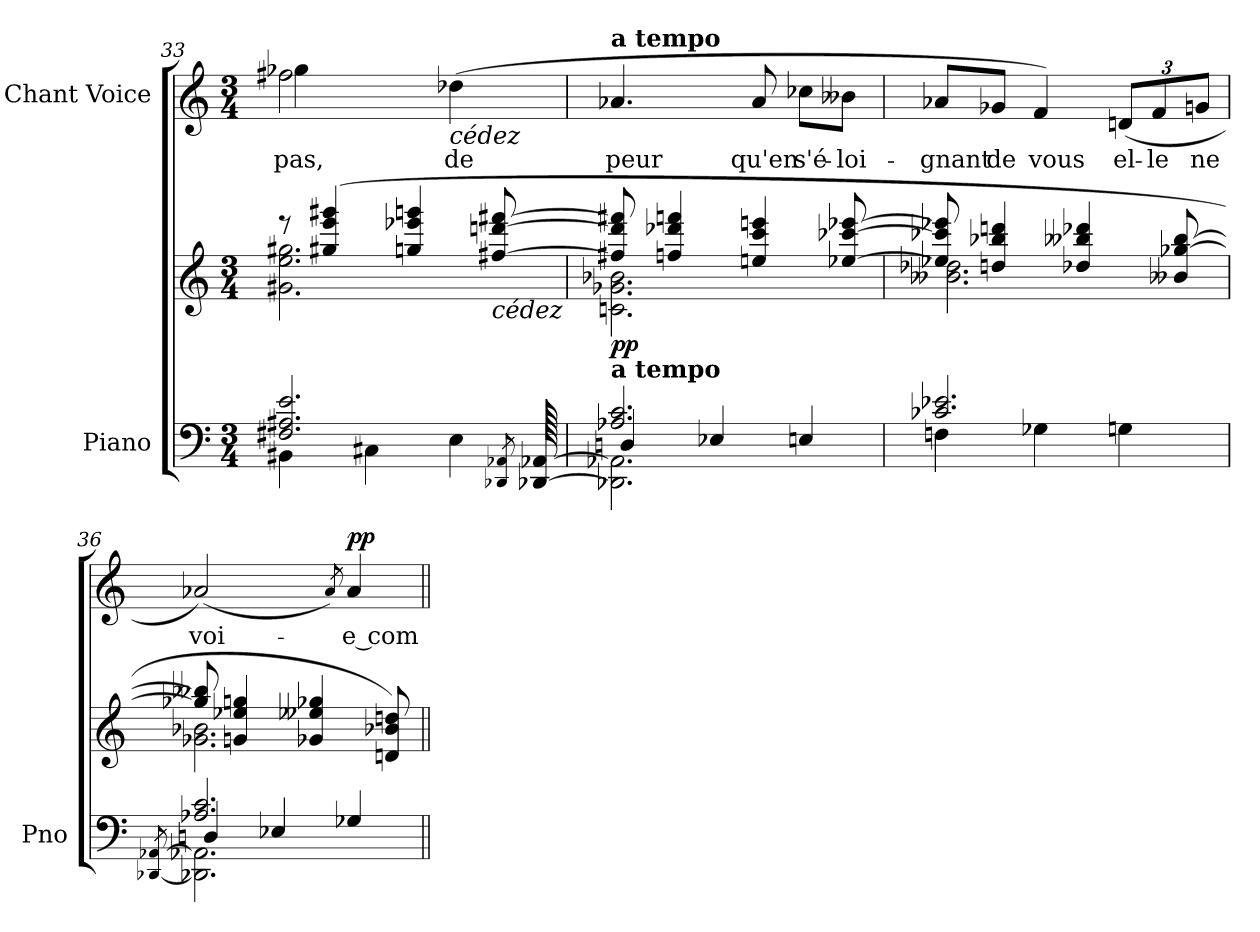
**kern	**kern	**dynam	**kern	**text	**dynam
*part2	*part2	*part2	*part1	*part1	*part1
*staff3	*staff2	*staff2/3	*staff1	*staff1	*staff1
*I"Piano	*	*	*I"Chant Voice	*	*
*I'Pno	*	*	*	*	*
*clefF4	*clefG2	*	*clefG2	*	*
*k[]	*k[]	*	*k[]	*	*
*M3/4	*M3/4	*	*M3/4	*	*
=33	=33	=33	=33	=33	=33
*^	*^	*	*	*	*
*	*^	*	*	*	*	*	*
!	!	!	!	!	!	!	!LO:LY:b	!
*	*	*	*	*	*	*^	*	*
2.F#X/ 2.A#X/ 2.e/	4BB#X\	2ryy	8r	2.g#X\ 2.ee\ 2.gg#X\	.	2ff#X\	4gg-X	pas,	.
.	.	.	(4gg#X/ 4eee/ 4ggg#X/	.	.	.	.	.	.
.	4C#X\	.	.	.	.	.	2ryy	.	.
.	.	.	4ggn/ 4eee-X/ 4gggn/	.	.	.	.	.	.
!	!	!	!	!	!	!LO:TX:b:i:t=cédez	!	!	!
!	!	!	!	!	!	!	!	!LO:LY:b	!
.	4E\	128%31ryy	.	.	.	(>4dd-X\	.	de	.
!	!	!	!LO:TX:b:i:t=cédez	!	!	!	!	!	!
.	.	.	[8ff#X/ [8dddn/ [8fff#X/	.	.	.	.	.	.
.	.	8qDD-X/ 8qAA-X/	.	.	.	.	.	.	.
.	.	[128DD- [128AA-	.	.	.	.	.	.	.
*	*	*	*	*	*	*v	*v	*	*
!!LO:PB:g=z
=34	=34	=34	=34	=34	=34	=34	=34	=34
!	!	!	!	!	!	!LO:TX:a:B:t=a tempo	!	!
!	!	!	!LO:TX:b:B:t=a tempo	!	!	!	!	!
!	!	!	!	!	!LO:DY:b	!	!LO:LY:b	!
2.A-X/ 2.c/	2.DD-X\] 2.AA-X\]	4Dn/	8ff#X/] 8ddd/] 8fff#X/]	2.cn\ 2.g-X\ 2.b-X\	pp	4.a-X/	peur	.
.	.	.	4ffn/ 4ddd-X/ 4fffn/	.	.	.	.	.
.	.	4E-X/	.	.	.	.	.	.
!	!	!	!	!	!	!	!LO:LY:b	!
.	.	.	4een/ 4ccc/ 4eeen/	.	.	8a-/	qu'en	.
!	!	!	!	!	!	!	!LO:LY:b	!
.	.	4En/	.	.	.	8cc-X\L	s'é-	.
!	!	!	!	!	!	!	!LO:LY:b	!
.	.	.	[8ee-X/ [8ccc-X/ [8eee-X/	.	.	8b--X\J	-loi-	.
*	*v	*v	*	*	*	*	*	*
=35	=35	=35	=35	=35	=35	=35	=35
!	!	!	!	!	!	!LO:LY:b	!
2.c-X/ 2.e-X/	4Fn\	8ee-X/] 8ccc-X/] 8eee-X/]	2.b--X\ 2.dd-X\	.	8a-X/L	-gnant	.
!	!	!	!	!	!	!LO:LY:b	!
.	.	4ddn/ 4bb-X/ 4dddn/	.	.	8g-X/J	de	.
!	!	!	!	!	!	!LO:LY:b	!
.	4G-X\	.	.	.	4f/)	vous	.
.	.	4dd-X/ 4bb--X/ 4ddd-X/	.	.	.	.	.
!	!	!	!	!	!	!LO:LY:b	!
.	4Gn\	.	.	.	(>12dn/L	el-	.
!	!	!	!	!	!	!LO:LY:b	!
.	.	.	.	.	12f/	-le	.
.	.	8b--X/ [>8gg-X/ [>8bb--/	.	.	.	.	.
!	!	!	!	!	!	!LO:LY:b	!
.	.	.	.	.	12gn/J	ne	.
=36	=36	=36	=36	=36	=36	=36	=36
.	[<8qDD-X/ [<8qAA-X/	.	.	.	.	.	.
*	*^	*	*	*	*	*	*
!	!	!	!	!	!	!	!LO:LY:b	!
2.A-X/ 2.c/	2.DD-X\] 2.AA-X\]	4Dn/	8gg-X/] 8bb--X/]	2.g-X\ 2.b-X\	.	(>2a-X/)	voi-	.
.	.	.	4gn/ 4ee-X/ 4ggn/	.	.	.	.	.
.	.	4E-X/	.	.	.	.	.	.
.	.	.	4g-X/ 4ee--X/ 4gg-X/	.	.	.	.	.
.	.	.	.	.	.	8qa-/)	.	.
!	!	!	!	!	!	!	!LO:LY:b	!LO:DY:a
.	.	4G-X/	.	.	.	4a-/	-e com-	pp
.	.	.	8dn/ 8b-X/ 8ddn/)	.	.	.	.	.
*v	*v	*v	*	*	*	*	*	*
*	*v	*v	*	*	*	*
=||	=||	=||	=||	=||	=||
*-	*-	*-	*-	*-	*-
